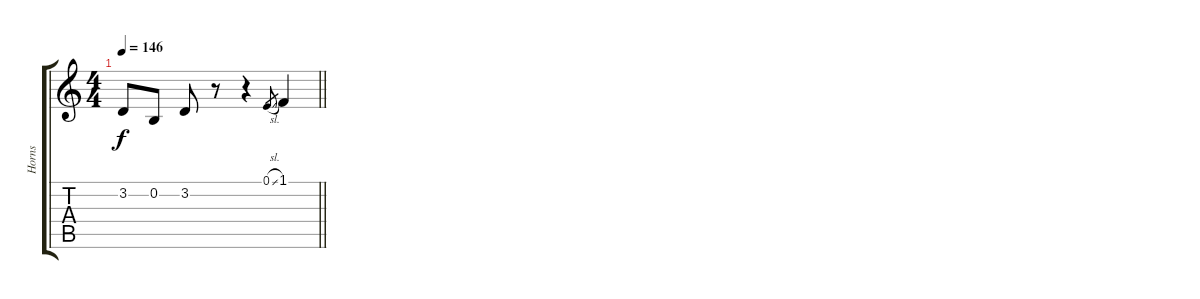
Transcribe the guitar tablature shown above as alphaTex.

\track ("Horns" "Horns") {instrument brasssection}
\staff {score tabs}
\tuning (E4 B3 G3 D3 A2 E2) {hide}
\ts (4 4)
\tempo 146
\clef g2
\barLineRight lightlight
\ks c
3.2{t}.8{dy f} 0.2.8 3.2.8 r.8 r.4 0.1{sl}.8{gr} 1.1.4
